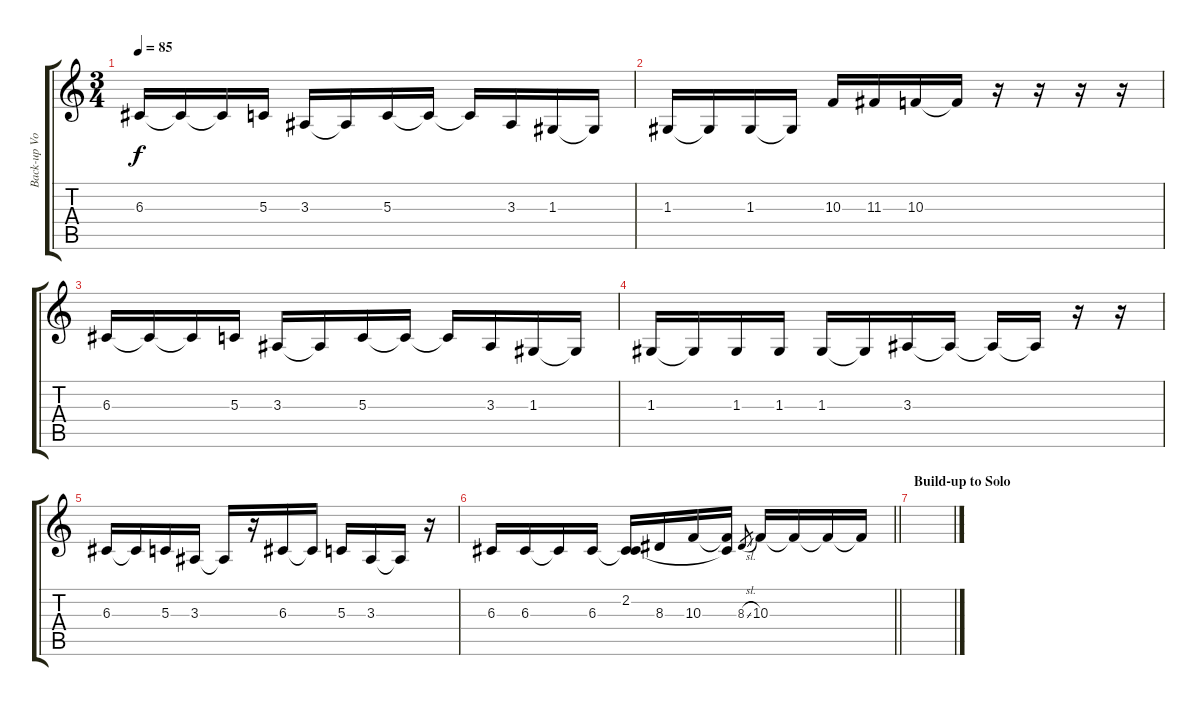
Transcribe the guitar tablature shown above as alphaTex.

\track ("Back-up Vocal" "Back-up Vo") {instrument lead6voice}
\staff {score tabs}
\tuning (E4 B3 G3 D3 A2 E2) {hide}
\ts (3 4)
\tempo 85
\clef g2
\ks c
6.3.16{dy f} 6.3{t}.16 6.3{t}.16 5.3.16 3.3.16 3.3{t}.16 5.3.16 5.3{t}.16 5.3{t}.16 3.3.16 1.3.16 1.3{t}.16 |
1.3.16 1.3{t}.16 1.3.16 1.3{t}.16 10.3.16 11.3.16 10.3.16 10.3{t}.16 r.16 r.16 r.16 r.16 |
6.3.16 6.3{t}.16 6.3{t}.16 5.3.16 3.3.16 3.3{t}.16 5.3.16 5.3{t}.16 5.3{t}.16 3.3.16 1.3.16 1.3{t}.16 |
1.3.16 1.3{t}.16 1.3.16 1.3.16 1.3.16 1.3{t}.16 3.3.16 3.3{t}.16 3.3{t}.16 3.3{t}.16 r.16 r.16 |
6.3.16 6.3{t}.16 5.3.16 3.3.16 3.3{t}.16 r.16 6.3.16 6.3{t}.16 5.3.16 3.3.16 3.3{t}.16 r.16 |
\barLineRight lightlight
6.3.16 6.3.16 6.3{t}.16 6.3.16 (2.2 6.3{t}).16 8.3.16 10.3.16 (2.2{t} 10.3{t}).16 8.3{sl}.8{gr} 10.3.16 10.3{t}.16 10.3{t}.16 10.3{t}.16 |
\section ("" "Build-up to Solo")
